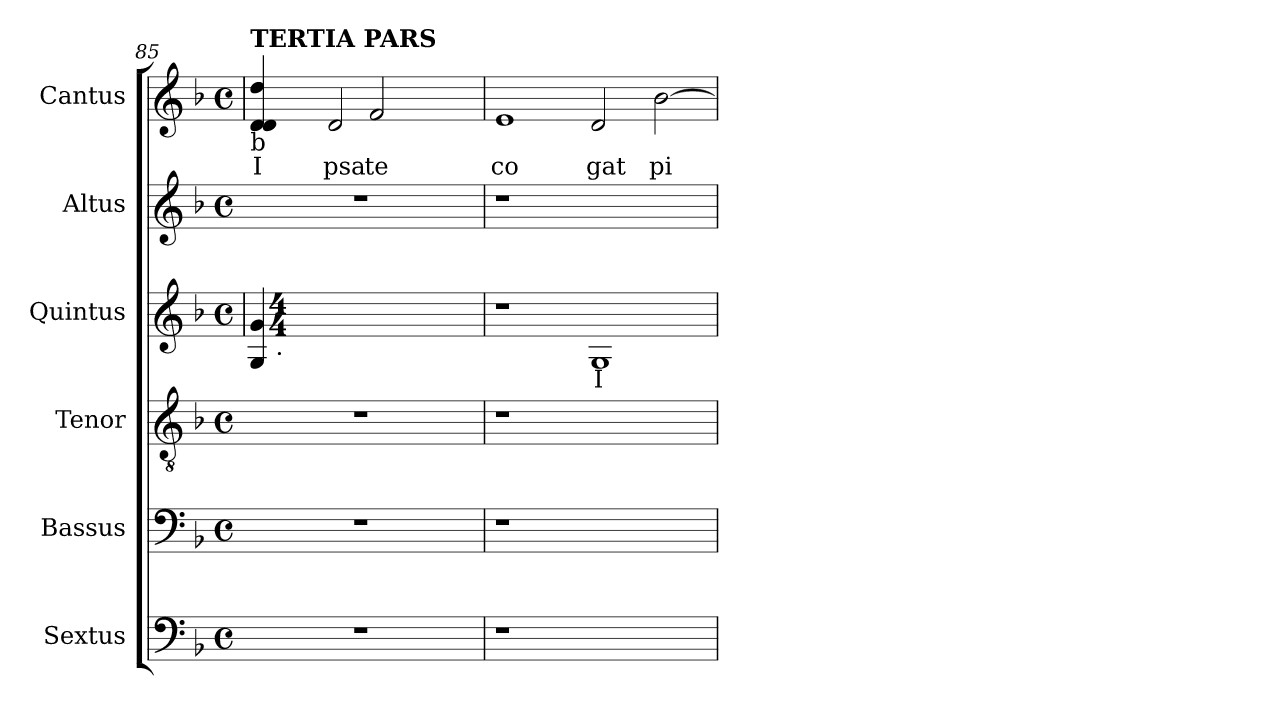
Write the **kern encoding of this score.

**kern	**kern	**kern	**kern	**text	**kern	**kern	**text
*part6	*part5	*part4	*part3	*part3	*part2	*part1	*part1
*staff6	*staff5	*staff4	*staff3	*staff3	*staff2	*staff1	*staff1
*I"Sextus	*I"Bassus	*I"Tenor	*I"Quintus	*	*I"Altus	*I"Cantus	*
*I'Sextus	*I'Bassus	*I'Tenor	*I'Quintus	*	*I'Altus	*I'Cantus	*
!!LO:LB:g=z
*clefF4	*clefF4	*clefGv2	*clefG2	*	*clefG2	*clefG2	*
*k[b-]	*k[b-]	*k[b-]	*k[b-]	*	*k[b-]	*k[b-]	*
*F:	*F:	*F:	*F:	*	*F:	*F:	*
*M4/4	*M4/4	*M4/4	*M4/4	*	*M4/4	*M4/4	*
*met(c)	*met(c)	*met(c)	*met(c)	*	*met(c)	*met(c)	*
=85	=85	=85	=85	=85!	=85	=85!	=85!
!	!	!	!	!	!	!LO:TX:a:B:t=TERTIA PARS	!
!	!	!	!	!	!	!LO:TX:b:t=b	!
!	!	!	!LO:TX:b:t=b	!	!	!	!
!	!	!	!	!	!	!	!LO:LY:b:cj
*	*	*	*^	*	*	*	*
1r	1r	1r	4g/ 4G/	16..ryy	.	1r	4d/ 4dd/ 4d	I
!	!	!	!	!LO:TX:b:t=.	!	!	!	!
.	.	.	.	2ryy	.	.	.	.
*	*	*	*M4/4	*	*	*	*	*
*	*	*	*met(c)	*	*	*	*	*
!	!	!	!	!	!	!	!LO:N:vis=2	!LO:LY:b:cj
.	.	.	2.ryy	.	.	.	4d/	psa
!	!	!	!	!	!	!	!LO:N:vis=2	!LO:LY:b:cj
.	.	.	.	.	.	.	4f/	te
.	.	.	.	4ryy	.	.	.	.
.	.	.	.	.	.	.	4ryy	.
.	.	.	.	8ryy	.	.	.	.
.	.	.	.	64ryy	.	.	.	.
=86	=86	=86	=86	=86	=86	=86	=86	=86
!	!	!	!	!	!	!	!	!LO:LY:b:cj
*	*	*	*v	*v	*	*	*	*
1r	1r	1r	1r	.	1r	1e	co
!	!	!	!	!LO:LY:b:cj	!	!	!LO:LY:b:cj
1ryy	1ryy	1ryy	1G	I	1ryy	2d/	gat
!	!	!	!	!	!	!	!LO:LY:b:cj
.	.	.	.	.	.	[>2b-\	pi
=	=	=	=	=	=	=	=
*-	*-	*-	*-	*-	*-	*-	*-
